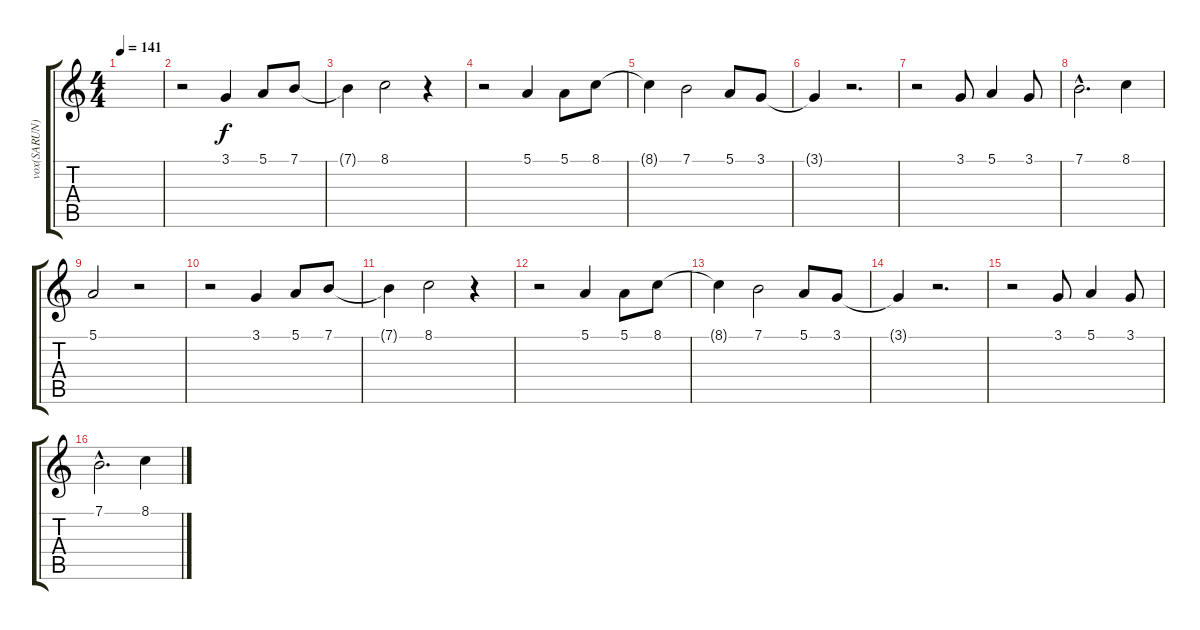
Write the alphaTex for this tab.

\track ("vox(SARUN)" "vox(SARUN)") {instrument sopranosax}
\staff {score tabs}
\tuning (E4 B3 G3 D3 A2 E2) {hide}
\ts (4 4)
\tempo 141
\clef g2
\ks c
|
r.2 3.1.4 5.1.8 7.1.8 |
7.1{t}.4 8.1.2 r.4 |
r.2 5.1.4 5.1.8 8.1.8 |
8.1{t}.4 7.1.2 5.1.8 3.1.8 |
3.1{t}.4 r.2{d} |
r.2 3.1.8 5.1.4 3.1.8 |
7.1{hac}.2{d} 8.1.4 |
5.1.2 r.2 |
r.2 3.1.4 5.1.8 7.1.8 |
7.1{t}.4 8.1.2 r.4 |
r.2 5.1.4 5.1.8 8.1.8 |
8.1{t}.4 7.1.2 5.1.8 3.1.8 |
3.1{t}.4 r.2{d} |
r.2 3.1.8 5.1.4 3.1.8 |
7.1{hac}.2{d} 8.1.4
